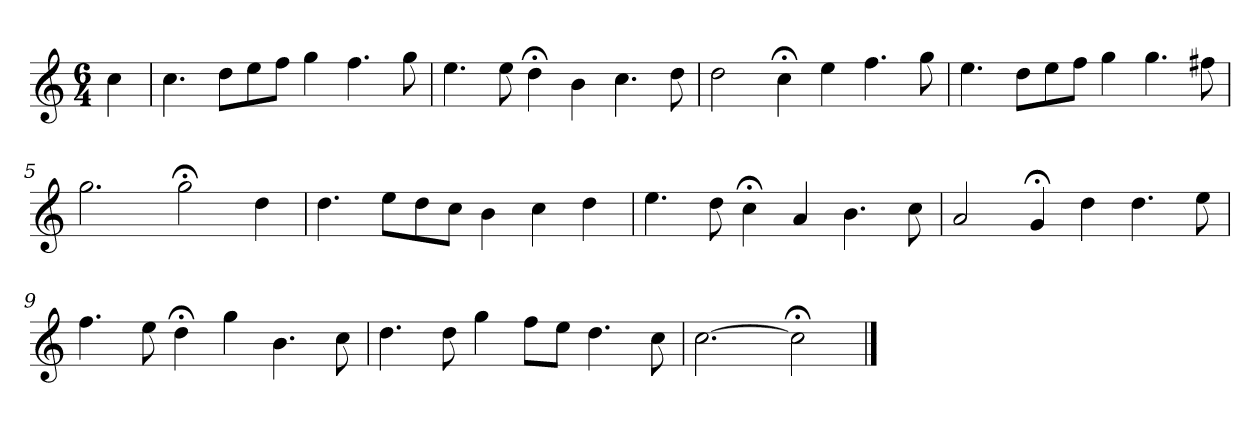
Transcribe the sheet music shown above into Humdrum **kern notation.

**kern
*part1
*staff1
*k[]
*C:
*M6/4
*MM120
=
4cc
=1
4.cc
8ddL
8ee
8ffJ
4gg
4.ff
8gg
=2
4.ee
8ee
4dd;<
4b
4.cc
8dd
=3
2dd
4cc;<
4ee
4.ff
8gg
=4
4.ee
8ddL
8ee
8ffJ
4gg
4.gg
8ff#X
=5
2.gg
2gg;<
4dd
=6
4.dd
8eeL
8dd
8ccJ
4b
4cc
4dd
=7
4.ee
8dd
4cc;<
4a
4.b
8cc
=8
2a
4g;<
4dd
4.dd
8ee
=9
4.ff
8ee
4dd;<
4gg
4.b
8cc
=10
4.dd
8dd
4gg
8ffL
8eeJ
4.dd
8cc
=11
[2.cc
2cc;<]
==
*-
